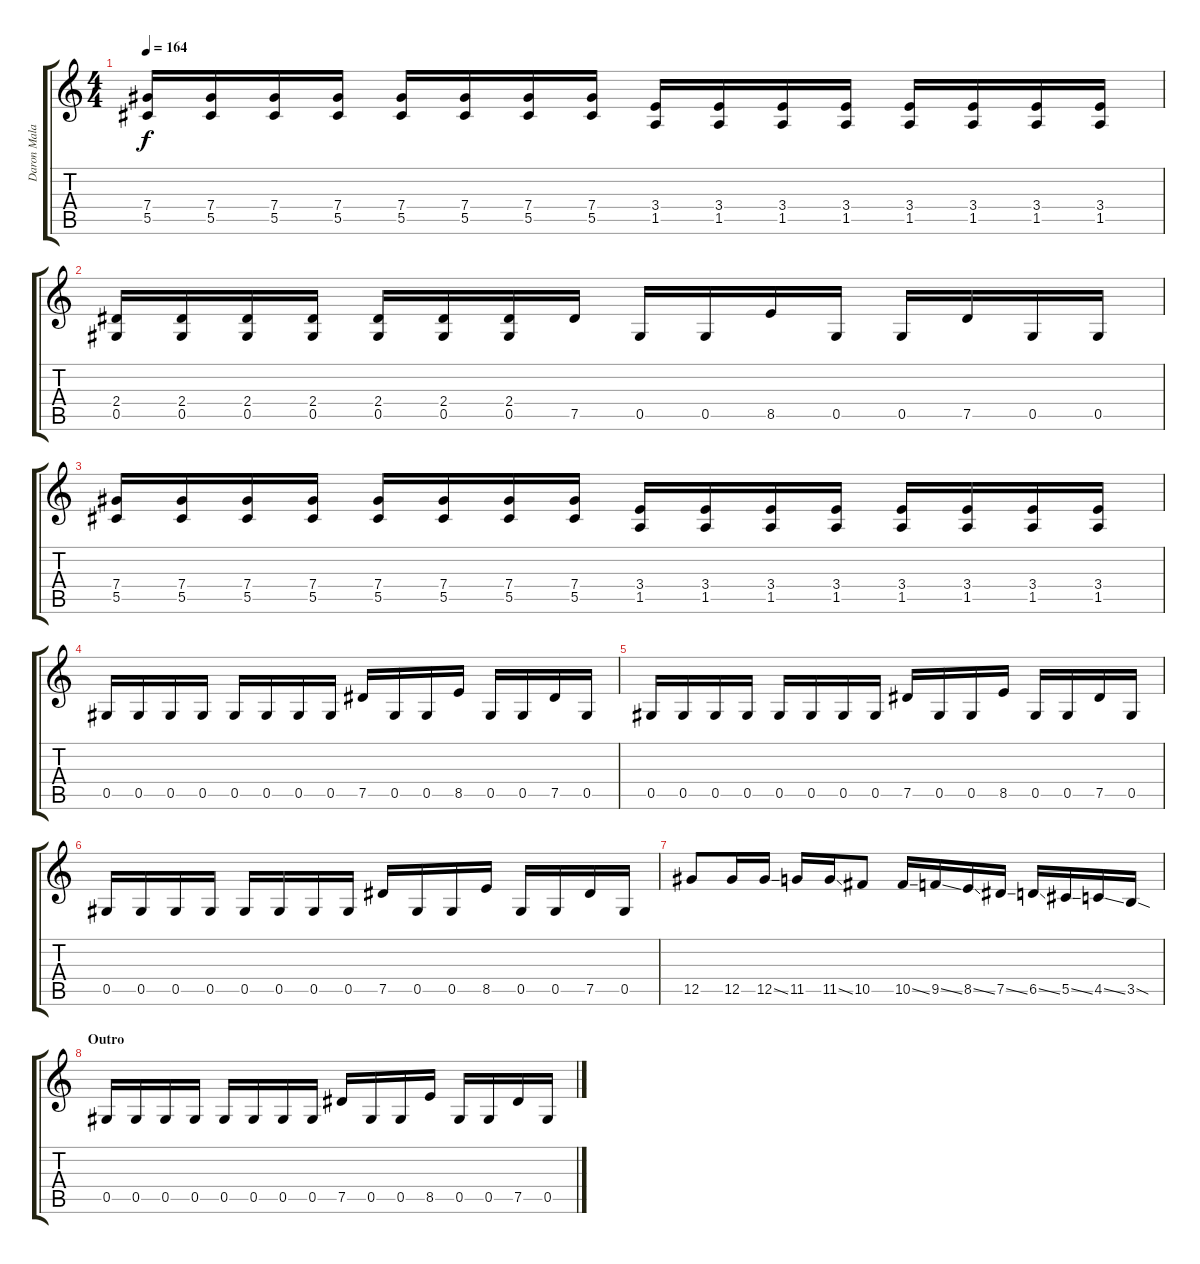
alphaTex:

\track ("Daron Malakian (Guitar)" "Daron Mala") {instrument overdrivenguitar}
\staff {score tabs}
\tuning (Eb4 Bb3 Gb3 Db3 Ab2 Db2) {hide}
\ts (4 4)
\tempo 164
\clef g2
\ks c
(7.4 5.5).16{dy f} (7.4 5.5).16 (7.4 5.5).16 (7.4 5.5).16 (7.4 5.5).16 (7.4 5.5).16 (7.4 5.5).16 (7.4 5.5).16 (3.4 1.5).16 (3.4 1.5).16 (3.4 1.5).16 (3.4 1.5).16 (3.4 1.5).16 (3.4 1.5).16 (3.4 1.5).16 (3.4 1.5).16 |
(2.4 0.5).16 (2.4 0.5).16 (2.4 0.5).16 (2.4 0.5).16 (2.4 0.5).16 (2.4 0.5).16 (2.4 0.5).16 7.5.16 0.5.16 0.5.16 8.5.16 0.5.16 0.5.16 7.5.16 0.5.16 0.5.16 |
(7.4 5.5).16 (7.4 5.5).16 (7.4 5.5).16 (7.4 5.5).16 (7.4 5.5).16 (7.4 5.5).16 (7.4 5.5).16 (7.4 5.5).16 (3.4 1.5).16 (3.4 1.5).16 (3.4 1.5).16 (3.4 1.5).16 (3.4 1.5).16 (3.4 1.5).16 (3.4 1.5).16 (3.4 1.5).16 |
0.5.16 0.5.16 0.5.16 0.5.16 0.5.16 0.5.16 0.5.16 0.5.16 7.5.16 0.5.16 0.5.16 8.5.16 0.5.16 0.5.16 7.5.16 0.5.16 |
0.5.16 0.5.16 0.5.16 0.5.16 0.5.16 0.5.16 0.5.16 0.5.16 7.5.16 0.5.16 0.5.16 8.5.16 0.5.16 0.5.16 7.5.16 0.5.16 |
0.5.16 0.5.16 0.5.16 0.5.16 0.5.16 0.5.16 0.5.16 0.5.16 7.5.16 0.5.16 0.5.16 8.5.16 0.5.16 0.5.16 7.5.16 0.5.16 |
12.5.8 12.5.16 12.5{ss}.16 11.5.16 11.5{ss}.16 10.5.8 10.5{ss}.16 9.5{ss}.16 8.5{ss}.16 7.5{ss}.16 6.5{ss}.16 5.5{ss}.16 4.5{ss}.16 3.5{sod}.16 |
\section ("" "Outro")
0.5.16 0.5.16 0.5.16 0.5.16 0.5.16 0.5.16 0.5.16 0.5.16 7.5.16 0.5.16 0.5.16 8.5.16 0.5.16 0.5.16 7.5.16 0.5.16
